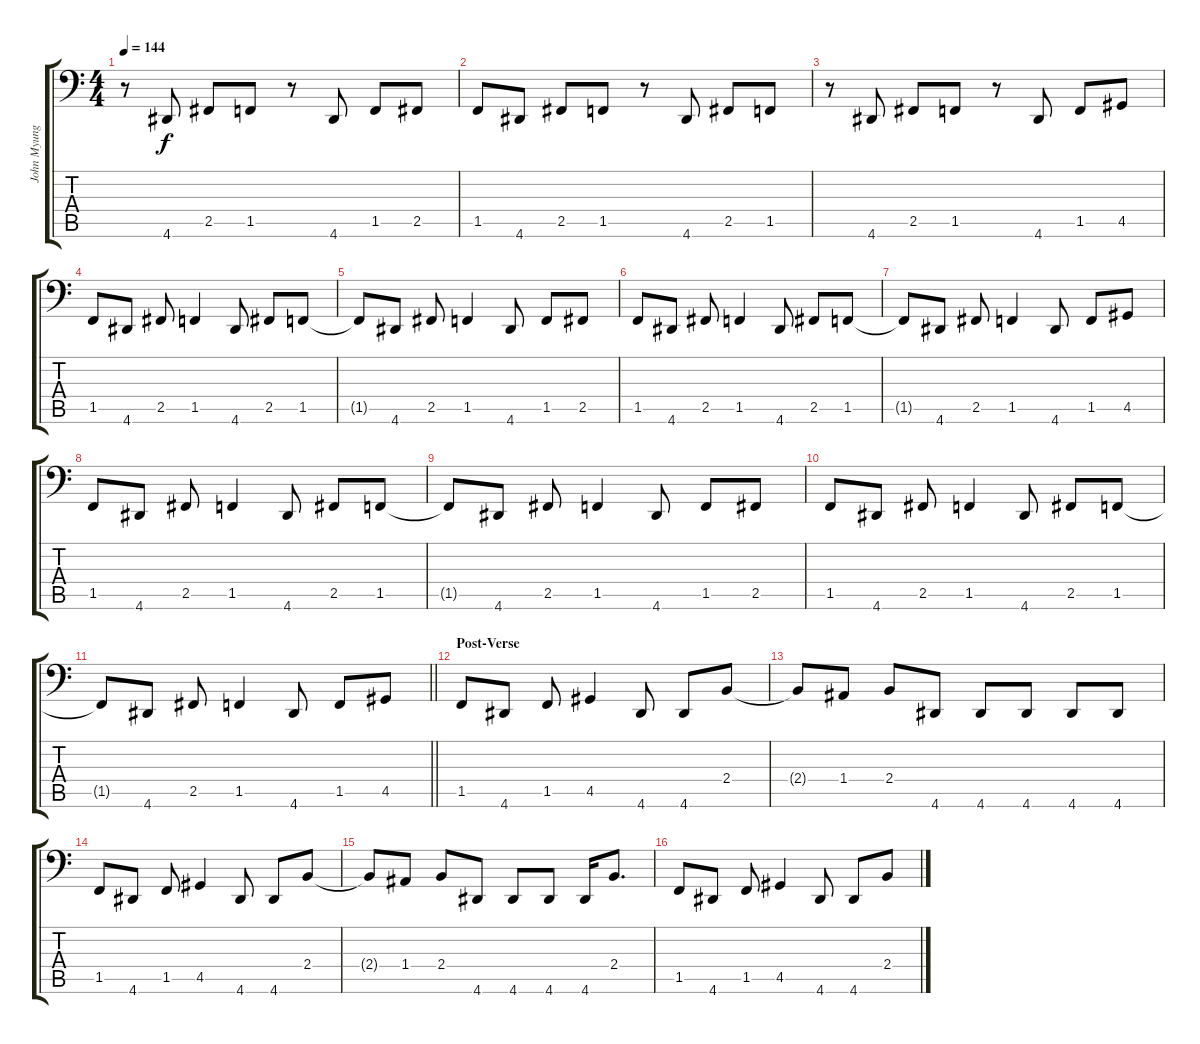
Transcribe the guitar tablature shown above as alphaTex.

\track ("John Myung" "John Myung") {instrument electricbassfinger}
\staff {score tabs}
\tuning (C3 G2 D2 A1 E1 B0) {hide}
\ts (4 4)
\tempo 144
\clef f4
\ks c
r.8{dy f} 4.6.8 2.5.8 1.5.8 r.8 4.6.8 1.5.8 2.5.8 |
1.5.8 4.6.8 2.5.8 1.5.8 r.8 4.6.8 2.5.8 1.5.8 |
r.8 4.6.8 2.5.8 1.5.8 r.8 4.6.8 1.5.8 4.5.8 |
1.5.8 4.6.8 2.5.8 1.5.4 4.6.8 2.5.8 1.5.8 |
1.5{t}.8 4.6.8 2.5.8 1.5.4 4.6.8 1.5.8 2.5.8 |
1.5.8 4.6.8 2.5.8 1.5.4 4.6.8 2.5.8 1.5.8 |
1.5{t}.8 4.6.8 2.5.8 1.5.4 4.6.8 1.5.8 4.5.8 |
1.5.8 4.6.8 2.5.8 1.5.4 4.6.8 2.5.8 1.5.8 |
1.5{t}.8 4.6.8 2.5.8 1.5.4 4.6.8 1.5.8 2.5.8 |
1.5.8 4.6.8 2.5.8 1.5.4 4.6.8 2.5.8 1.5.8 |
\barLineRight lightlight
1.5{t}.8 4.6.8 2.5.8 1.5.4 4.6.8 1.5.8 4.5.8 |
\section ("" "Post-Verse")
1.5.8 4.6.8 1.5.8 4.5.4 4.6.8 4.6.8 2.4.8 |
2.4{t}.8 1.4.8 2.4.8 4.6.8 4.6.8 4.6.8 4.6.8 4.6.8 |
1.5.8 4.6.8 1.5.8 4.5.4 4.6.8 4.6.8 2.4.8 |
2.4{t}.8 1.4.8 2.4.8 4.6.8 4.6.8 4.6.8 4.6.16 2.4.8{d} |
1.5.8 4.6.8 1.5.8 4.5.4 4.6.8 4.6.8 2.4.8
